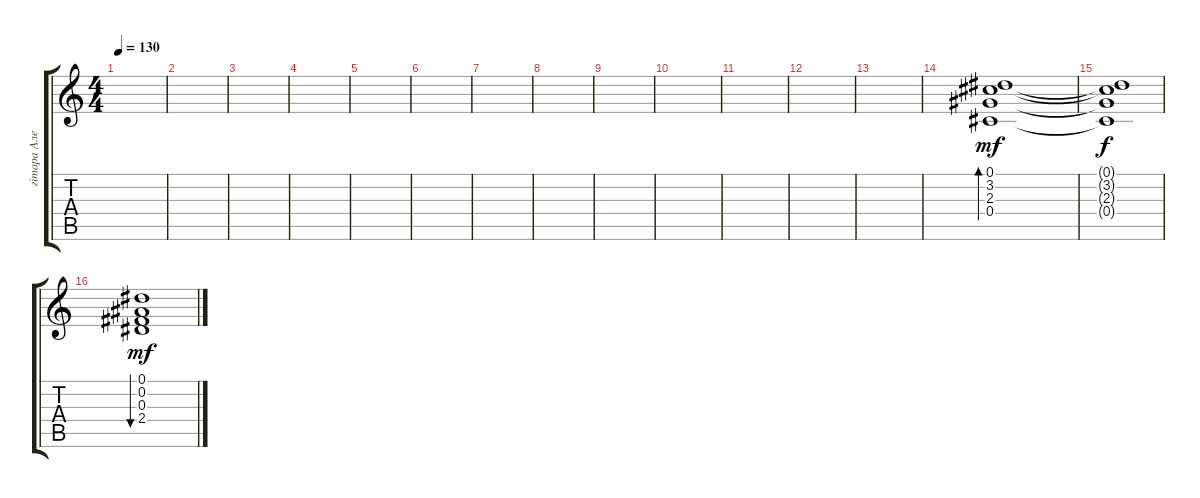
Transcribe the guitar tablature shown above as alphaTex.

\track ("гiтара Алесь" "гiтара Але") {instrument distortionguitar}
\staff {score tabs}
\tuning (Eb4 Bb3 Gb3 Db3 Ab2 Eb2) {hide}
\ts (4 4)
\tempo 130
\clef g2
\ks c
|
|
|
|
|
|
|
|
|
|
|
|
|
(0.1 3.2 2.3 0.4).1{bd 480 dy mf instrument electricguitarmuted} |
(0.1{t} 3.2{t} 2.3{t} 0.4{t}).1{dy f} |
(0.1 0.2 0.3 2.4).1{bu 480 dy mf}
